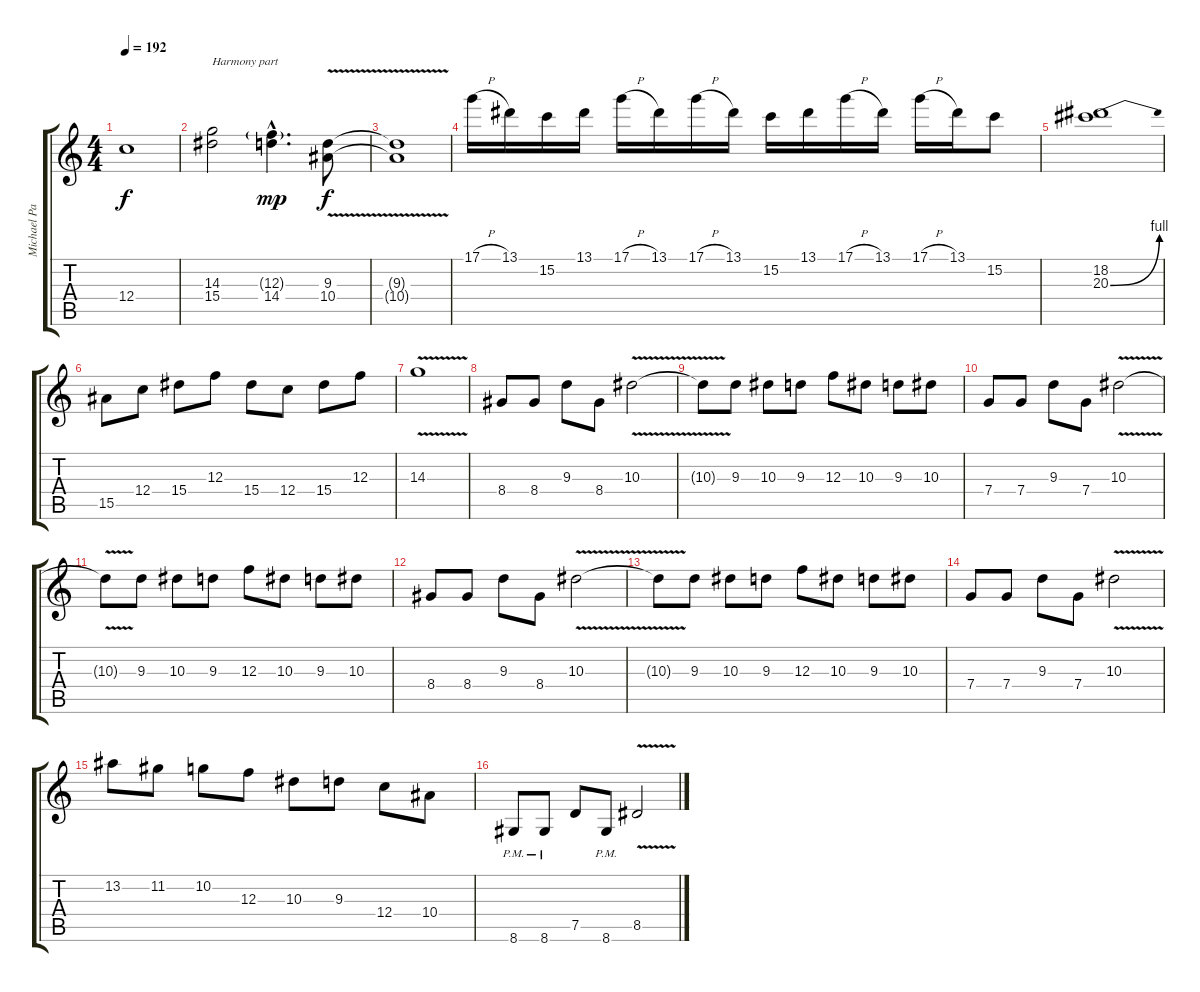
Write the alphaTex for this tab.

\track ("Michael Paget (Guitar + Vocals)" "Michael Pa") {instrument distortionguitar}
\staff {score tabs}
\tuning (D4 A3 F3 C3 G2 C2) {hide}
\ts (4 4)
\tempo 192
\clef g2
\ks c
12.4{t}.1{dy f balance 8} |
(14.3 15.4).2{txt "Harmony part" balance 8} (12.3{g hac} 14.4{hac}).4{d dy mp} (9.3{v} 10.4{v}).8{dy f} |
(9.3{t} 10.4{t}).1 |
17.1{h}.16{balance 8} 13.1.16 15.2.16 13.1.16 17.1{h}.16 13.1.16 17.1{h}.16 13.1.16 15.2.16 13.1.16 17.1{h}.16 13.1.16 17.1{h}.16 13.1.16 15.2.8 |
(18.2 20.3{be (bend 0 0 60 4)}).1{balance 8} |
15.5.8 12.4.8 15.4.8 12.3.8 15.4.8 12.4.8 15.4.8 12.3.8 |
14.3{v}.1 |
8.4.8 8.4.8 9.3.8 8.4.8 10.3{v}.2 |
10.3{t}.8 9.3.8 10.3.8 9.3.8 12.3.8 10.3.8 9.3.8 10.3.8 |
7.4.8 7.4.8 9.3.8 7.4.8 10.3{v}.2 |
10.3{t}.8 9.3.8 10.3.8 9.3.8 12.3.8 10.3.8 9.3.8 10.3.8 |
8.4.8 8.4.8 9.3.8 8.4.8 10.3{v}.2 |
10.3{t}.8 9.3.8 10.3.8 9.3.8 12.3.8 10.3.8 9.3.8 10.3.8 |
7.4.8 7.4.8 9.3.8 7.4.8 10.3{v}.2 |
13.2.8 11.2.8 10.2.8 12.3.8 10.3.8 9.3.8 12.4.8 10.4.8 |
8.6{pm}.8 8.6{pm}.8 7.5.8 8.6{pm}.8 8.5{v}.2
